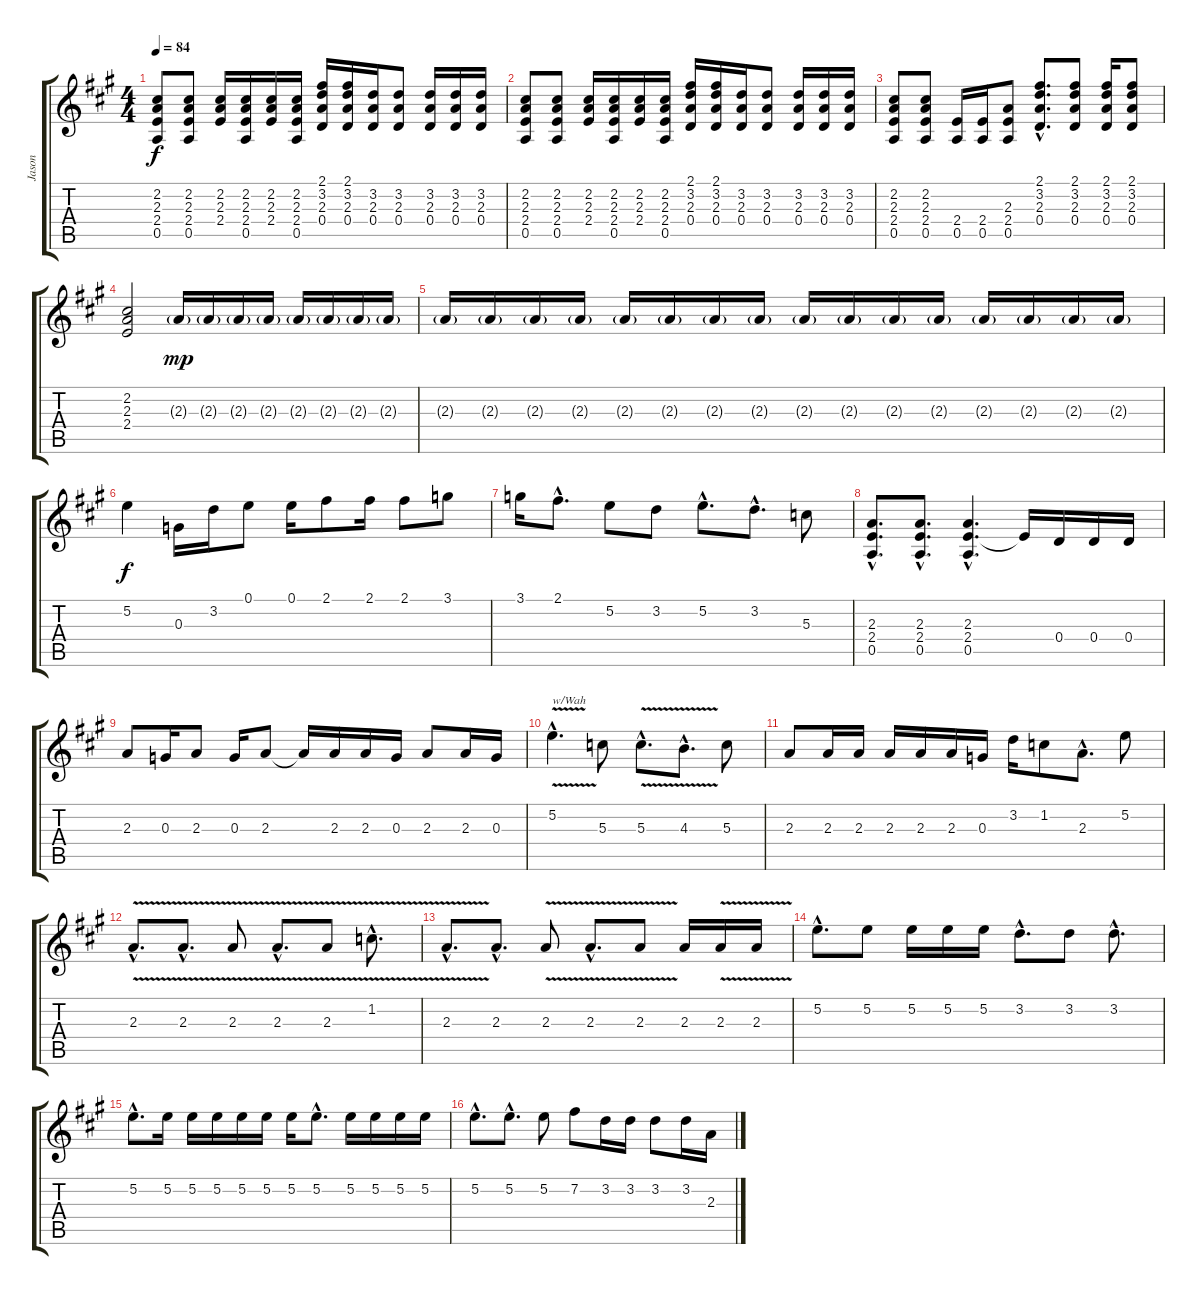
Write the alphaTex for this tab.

\track ("Jason" "Jason") {instrument overdrivenguitar}
\staff {score tabs}
\tuning (E4 B3 G3 D3 A2 E2) {hide}
\ts (4 4)
\tempo 84
\clef g2
\ks a
(2.2 2.3 2.4 0.5).8{dy f} (2.2 2.3 2.4 0.5).8 (2.2 2.3 2.4).16 (2.2 2.3 2.4 0.5).16 (2.2 2.3 2.4).16 (2.2 2.3 2.4 0.5).16 (2.1 3.2 2.3 0.4).16 (2.1 3.2 2.3 0.4).16 (3.2 2.3 0.4).16 (3.2 2.3 0.4).8 (3.2 2.3 0.4).16 (3.2 2.3 0.4).16 (3.2 2.3 0.4).16 |
(2.2 2.3 2.4 0.5).8 (2.2 2.3 2.4 0.5).8 (2.2 2.3 2.4).16 (2.2 2.3 2.4 0.5).16 (2.2 2.3 2.4).16 (2.2 2.3 2.4 0.5).16 (2.1 3.2 2.3 0.4).16 (2.1 3.2 2.3 0.4).16 (3.2 2.3 0.4).16 (3.2 2.3 0.4).8 (3.2 2.3 0.4).16 (3.2 2.3 0.4).16 (3.2 2.3 0.4).16 |
(2.2 2.3 2.4 0.5).8 (2.2 2.3 2.4 0.5).8 (2.4 0.5).16 (2.4 0.5).16 (2.3 2.4 0.5).8 (2.1{hac} 3.2{hac} 2.3{hac} 0.4{hac}).8{d} (2.1 3.2 2.3 0.4).8 (2.1 3.2 2.3 0.4).16 (2.1 3.2 2.3 0.4).8 |
(2.2 2.3 2.4).2{volume 0} 2.3{g}.16{dy mp volume 16} 2.3{g}.16 2.3{g}.16 2.3{g}.16 2.3{g}.16 2.3{g}.16 2.3{g}.16 2.3{g}.16 |
2.3{g}.16 2.3{g}.16 2.3{g}.16 2.3{g}.16 2.3{g}.16 2.3{g}.16 2.3{g}.16 2.3{g}.16 2.3{g}.16 2.3{g}.16 2.3{g}.16 2.3{g}.16 2.3{g}.16 2.3{g}.16 2.3{g}.16 2.3{g}.16 |
5.2.4{dy f} 0.3.16 3.2.16 0.1.8 0.1.16 2.1.8 2.1.16 2.1.8 3.1.8 |
3.1.16 2.1{hac}.8{d} 5.2.8 3.2.8 5.2{hac}.8{d} 3.2{hac}.8{d} 5.3.8 |
(2.3{hac} 2.4{hac} 0.5{hac}).8{d} (2.3{hac} 2.4{hac} 0.5{hac}).8{d} (2.3{hac} 2.4{hac} 0.5{hac}).4{d} 2.4{t}.16 0.4.16 0.4.16 0.4.16 |
2.3.8 0.3.16 2.3.8 0.3.16 2.3.8 2.3{t}.16 2.3.16 2.3.16 0.3.16 2.3.8 2.3.16 0.3.16 |
5.2{v hac}.4{d txt "w/Wah" instrument distortionguitar} 5.3.8 5.3{v hac}.8{d} 4.3{v hac}.8{d} 5.3.8 |
2.3.8 2.3.16 2.3.16 2.3.16 2.3.16 2.3.16 0.3.16 3.2.16 1.2.8 2.3{hac}.8{d} 5.2.8 |
2.3{v hac}.8{d} 2.3{v hac}.8{d} 2.3{v}.8 2.3{v hac}.8{d} 2.3{v}.8 1.2{v hac}.8{d} |
2.3{v hac}.8{d} 2.3{hac}.8{d} 2.3{v}.8 2.3{v hac}.8{d} 2.3{v}.8 2.3.16 2.3{v}.16 2.3{v}.16 |
5.2{hac}.8{d} 5.2.8 5.2.16 5.2.16 5.2.16 3.2{hac}.8{d} 3.2.8 3.2{hac}.8{d} |
5.2{hac}.8{d} 5.2.16 5.2.16 5.2.16 5.2.16 5.2.16 5.2.16 5.2{hac}.8{d} 5.2.16 5.2.16 5.2.16 5.2.16 |
5.2{hac}.8{d} 5.2{hac}.8{d} 5.2.8 7.2.8 3.2.16 3.2.16 3.2.8 3.2.16 2.3.16
